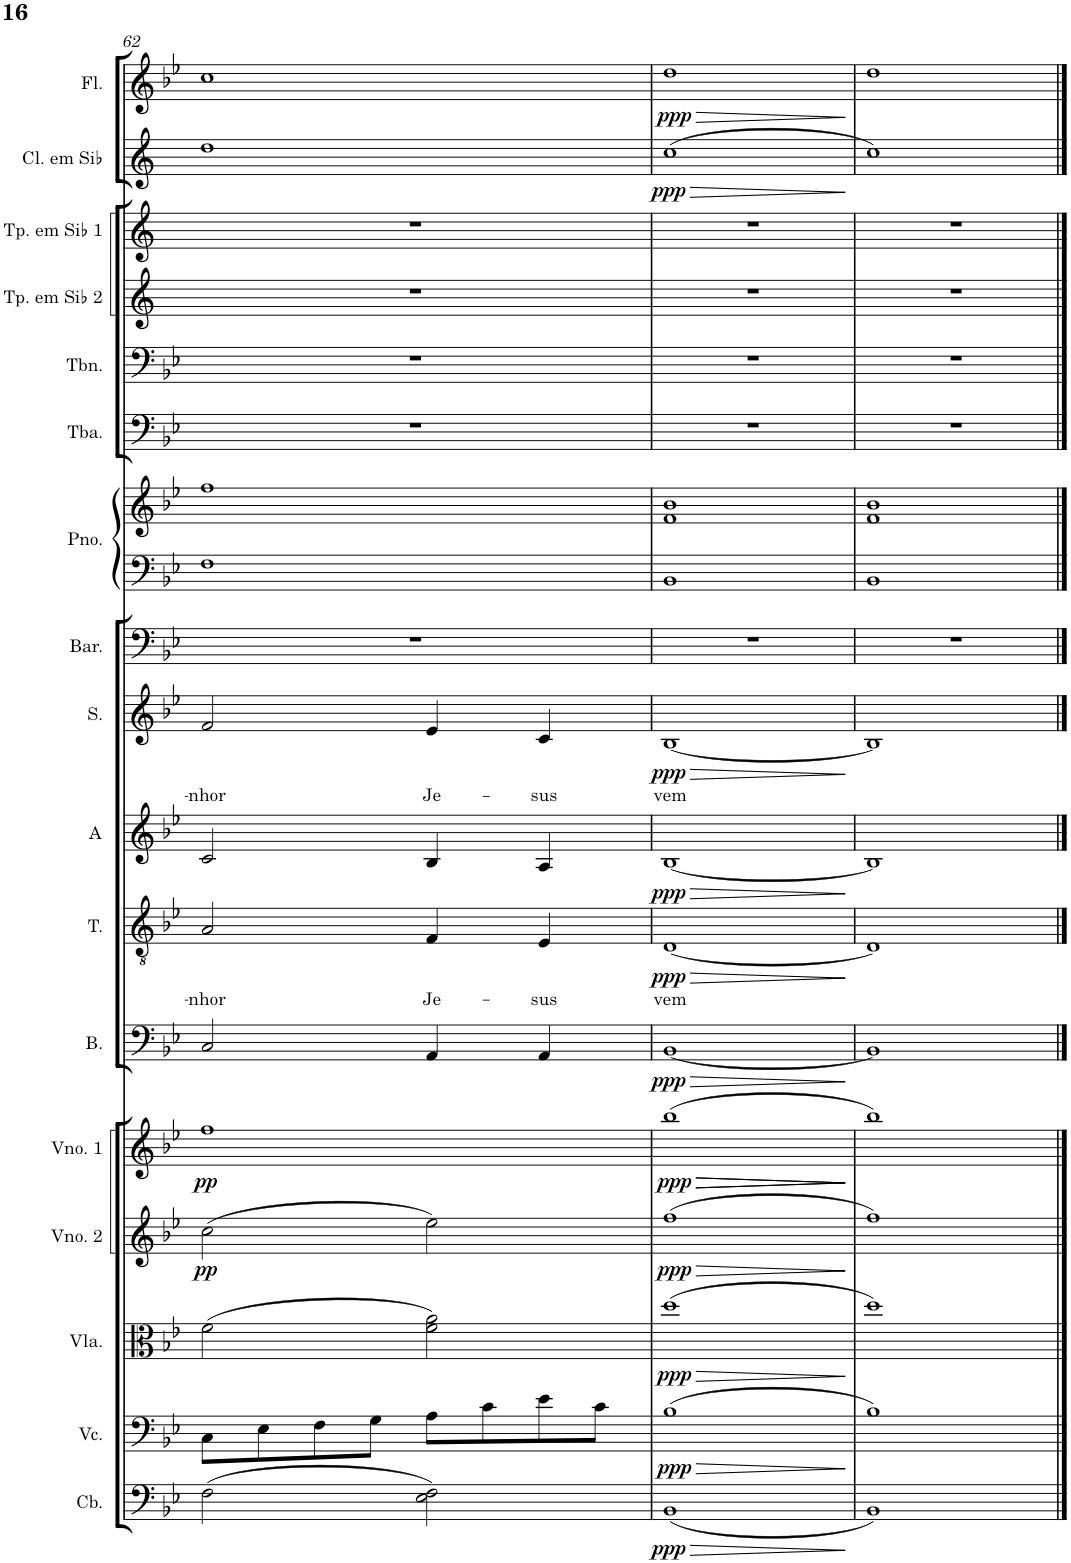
**kern	**dynam	**kern	**dynam	**kern	**dynam	**kern	**dynam	**kern	**dynam	**kern	**dynam	**kern	**text	**dynam	**kern	**dynam	**kern	**text	**dynam	**kern	**kern	**kern	**kern	**kern	**kern	**kern	**kern	**dynam	**kern	**dynam
*part17	*part17	*part16	*part16	*part15	*part15	*part14	*part14	*part13	*part13	*part12	*part12	*part11	*part11	*part11	*part10	*part10	*part9	*part9	*part9	*part8	*part7	*part7	*part6	*part5	*part4	*part3	*part2	*part2	*part1	*part1
*staff18	*staff18	*staff17	*staff17	*staff16	*staff16	*staff15	*staff15	*staff14	*staff14	*staff13	*staff13	*staff12	*staff12	*staff12	*staff11	*staff11	*staff10	*staff10	*staff10	*staff9	*staff8	*staff7	*staff6	*staff5	*staff4	*staff3	*staff2	*staff2	*staff1	*staff1
*I"Contrabaixo	*	*I"Violoncelo	*	*I"Viola	*	*I"Violino 2	*	*I"Violino 1	*	*I"Baixo	*	*I"Tenor	*	*	*I"Alto	*	*I"Soprano	*	*	*I"Barítono	*I"Piano	*	*I"Tuba	*I"Trombone	*I"Trompete em Sib 2	*I"Trompete em Sib 1	*I"Clarinete em Sib	*	*I"Flauta Transversal	*
*I'Cb.	*	*I'Vc.	*	*I'Vla.	*	*I'Vno. 2	*	*I'Vno. 1	*	*I'B.	*	*I'T.	*	*	*I'A	*	*I'S.	*	*	*I'Bar.	*I'Pno.	*	*I'Tba.	*I'Tbn.	*I'Tp. em Sib 2	*I'Tp. em Sib 1	*I'Cl. em Sib	*	*I'Fl.	*
!!LO:PB:g=z
*clefF4	*	*clefF4	*	*clefC3	*	*clefG2	*	*clefG2	*	*clefF4	*	*clefGv2	*	*	*clefG2	*	*clefG2	*	*	*clefF4	*clefF4	*clefG2	*clefF4	*clefF4	*clefG2	*clefG2	*clefG2	*	*clefG2	*
*Trd7c12	*	*	*	*	*	*	*	*	*	*	*	*	*	*	*	*	*	*	*	*	*	*	*	*	*Trd1c2	*Trd1c2	*Trd1c2	*	*	*
*k[b-e-]	*	*k[b-e-]	*	*k[b-e-]	*	*k[b-e-]	*	*k[b-e-]	*	*k[b-e-]	*	*k[b-e-]	*	*	*k[b-e-]	*	*k[b-e-]	*	*	*k[b-e-]	*k[b-e-]	*k[b-e-]	*k[b-e-]	*k[b-e-]	*k[]	*k[]	*k[]	*	*k[b-e-]	*
*M4/4	*	*M4/4	*	*M4/4	*	*M4/4	*	*M4/4	*	*M4/4	*	*M4/4	*	*	*M4/4	*	*M4/4	*	*	*M4/4	*M4/4	*M4/4	*M4/4	*M4/4	*M4/4	*M4/4	*M4/4	*	*M4/4	*
=62	=62	=62	=62	=62	=62	=62	=62	=62	=62	=62	=62	=62	=62	=62	=62	=62	=62	=62	=62	=62	=62	=62	=62	=62	=62	=62	=62	=62	=62	=62
!	!	!	!	!	!	!	!LO:DY:b	!	!LO:DY:b	!	!	!	!LO:LY:b	!	!	!	!	!LO:LY:b	!	!	!	!	!	!	!	!	!	!	!	!
(2F\	.	8C\L	.	(2f\	.	(2cc\	pp	(1ff	pp	2C/	.	2A/	-nhor	.	2c/	.	2f/	-nhor	.	1r	1F	1ff	1r	1r	1r	1r	1dd	.	1cc	.
.	.	8E-\	.	.	.	.	.	.	.	.	.	.	.	.	.	.	.	.	.	.	.	.	.	.	.	.	.	.	.	.
.	.	8F\	.	.	.	.	.	.	.	.	.	.	.	.	.	.	.	.	.	.	.	.	.	.	.	.	.	.	.	.
.	.	8G\J	.	.	.	.	.	.	.	.	.	.	.	.	.	.	.	.	.	.	.	.	.	.	.	.	.	.	.	.
!	!	!	!	!	!	!	!	!	!	!	!	!	!LO:LY:b	!	!	!	!	!LO:LY:b	!	!	!	!	!	!	!	!	!	!	!	!
2E-\ 2F\)	.	8A\L	.	2f\ 2a\)	.	2ee-\)	.	.	.	4AA/	.	4F/	Je-	.	4B-/	.	4e-/	Je-	.	.	.	.	.	.	.	.	.	.	.	.
.	.	8c\	.	.	.	.	.	.	.	.	.	.	.	.	.	.	.	.	.	.	.	.	.	.	.	.	.	.	.	.
!	!	!	!	!	!	!	!	!	!	!	!	!	!LO:LY:b	!	!	!	!	!LO:LY:b	!	!	!	!	!	!	!	!	!	!	!	!
.	.	8e-\	.	.	.	.	.	.	.	4AA/	.	4E-/	-sus	.	4A/	.	4c/	-sus	.	.	.	.	.	.	.	.	.	.	.	.
.	.	8c\J	.	.	.	.	.	.	.	.	.	.	.	.	.	.	.	.	.	.	.	.	.	.	.	.	.	.	.	.
=63	=63	=63	=63	=63	=63	=63	=63	=63	=63	=63	=63	=63	=63	=63	=63	=63	=63	=63	=63	=63	=63	=63	=63	=63	=63	=63	=63	=63	=63	=63
!	!LO:HP:b	!	!LO:HP:b	!	!LO:HP:b	!	!LO:HP:b	!	!LO:HP:b	!	!	!	!	!	!	!	!	!	!	!	!	!	!	!	!	!	!	!	!	!
!	!LO:DY:n=1:b	!	!LO:DY:n=1:b	!	!LO:DY:n=1:b	!	!LO:DY:n=1:b	!	!LO:HP:n=1:b	!	!LO:HP:b	!	!LO:LY:b	!LO:HP:b	!	!LO:HP:b	!	!LO:LY:b	!LO:HP:b	!	!	!	!	!	!	!	!	!LO:HP:b	!	!LO:HP:b
!	!	!	!	!	!	!	!	!	!LO:DY:n=1:b	!	!LO:DY:n=1:b	!	!	!LO:DY:n=1:b	!	!LO:DY:n=1:b	!	!	!LO:DY:n=1:b	!	!	!	!	!	!	!	!	!LO:DY:n=1:b	!	!LO:DY:n=1:b
(1BB-	> ppp	(1B-	> ppp	(1dd	> ppp	(1ff	> ppp	(1bb-)	> > ppp	[1BB-	> ppp	[1D	vem	> ppp	[1B-	> ppp	[1B-	vem	> ppp	1r	1BB-	1f 1b-	1r	1r	1r	1r	(1cc	> ppp	1dd	> ppp
.	]	.	]	.	]	.	]	.	]	.	]	.	.	]	.	]	.	.	]	.	.	.	.	.	.	.	.	]	.	]
=64	=64	=64	=64	=64	=64	=64	=64	=64	=64	=64	=64	=64	=64	=64	=64	=64	=64	=64	=64	=64	=64	=64	=64	=64	=64	=64	=64	=64	=64	=64
1BB-)	.	1B-)	.	1dd)	.	1ff)	.	1bb-)	.	1BB-]	.	1D]	.	.	1B-]	.	1B-]	.	.	1r	1BB-	1f 1b-	1r	1r	1r	1r	1cc)	.	1dd	.
.	.	.	.	.	.	.	.	.	]	.	.	.	.	.	.	.	.	.	.	.	.	.	.	.	.	.	.	.	.	.
==	==	==	==	==	==	==	==	==	==	==	==	==	==	==	==	==	==	==	==	==	==	==	==	==	==	==	==	==	==	==
*-	*-	*-	*-	*-	*-	*-	*-	*-	*-	*-	*-	*-	*-	*-	*-	*-	*-	*-	*-	*-	*-	*-	*-	*-	*-	*-	*-	*-	*-	*-
